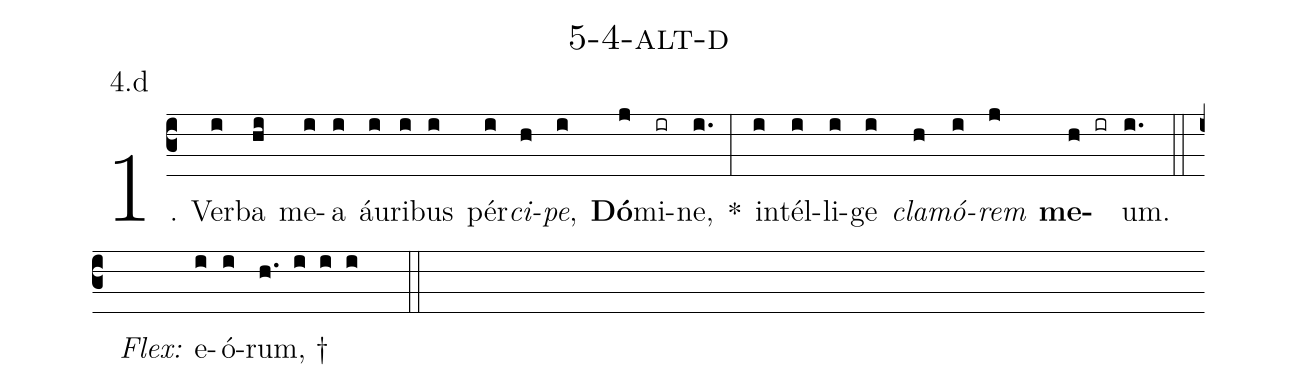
name: 5-4-alt-d;
annotation: 4.d;
%%
(c3)1. Ver(i)ba(hi) me(i)a(i) áu(i)ri(i)bus(i) pér(i)<i>ci</i>(h)<i>pe</i>,(i) <b>Dó</b>(j)mi(ir)ne,(i.) *(:) in(i)tél(i)li(i)ge(i) <i>cla</i>(h)<i>mó</i>(i)<i>rem</i>(j) <b>me</b>(h ir)um.(i.) (::)
<i>Flex:</i>()  e(i)ó(i)rum, †(h. i i i  ::)
